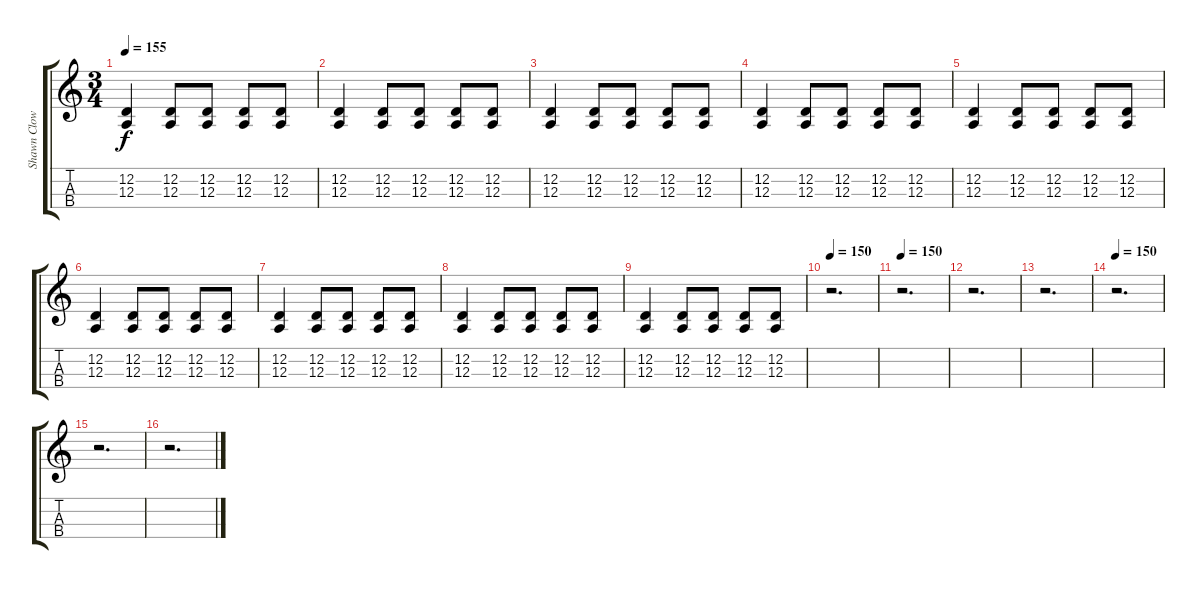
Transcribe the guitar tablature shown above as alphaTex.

\track ("Shawn Clown Crahan" "Shawn Clow") {instrument melodictom}
\staff {score tabs}
\tuning (G3 D3 A2 E2) {hide}
\ts (3 4)
\tempo 155
\clef g2
\ks c
(12.2 12.3).4{dy f} (12.2 12.3).8 (12.2 12.3).8 (12.2 12.3).8 (12.2 12.3).8 |
(12.2 12.3).4 (12.2 12.3).8 (12.2 12.3).8 (12.2 12.3).8 (12.2 12.3).8 |
(12.2 12.3).4 (12.2 12.3).8 (12.2 12.3).8 (12.2 12.3).8 (12.2 12.3).8 |
(12.2 12.3).4 (12.2 12.3).8 (12.2 12.3).8 (12.2 12.3).8 (12.2 12.3).8 |
(12.2 12.3).4 (12.2 12.3).8 (12.2 12.3).8 (12.2 12.3).8 (12.2 12.3).8 |
(12.2 12.3).4 (12.2 12.3).8 (12.2 12.3).8 (12.2 12.3).8 (12.2 12.3).8 |
(12.2 12.3).4 (12.2 12.3).8 (12.2 12.3).8 (12.2 12.3).8 (12.2 12.3).8 |
(12.2 12.3).4 (12.2 12.3).8 (12.2 12.3).8 (12.2 12.3).8 (12.2 12.3).8 |
(12.2 12.3).4 (12.2 12.3).8 (12.2 12.3).8 (12.2 12.3).8 (12.2 12.3).8 |
\tempo 150
r.2{d} |
\tempo 150
r.2{d} |
r.2{d} |
r.2{d} |
\tempo 150
r.2{d} |
r.2{d} |
r.2{d}
